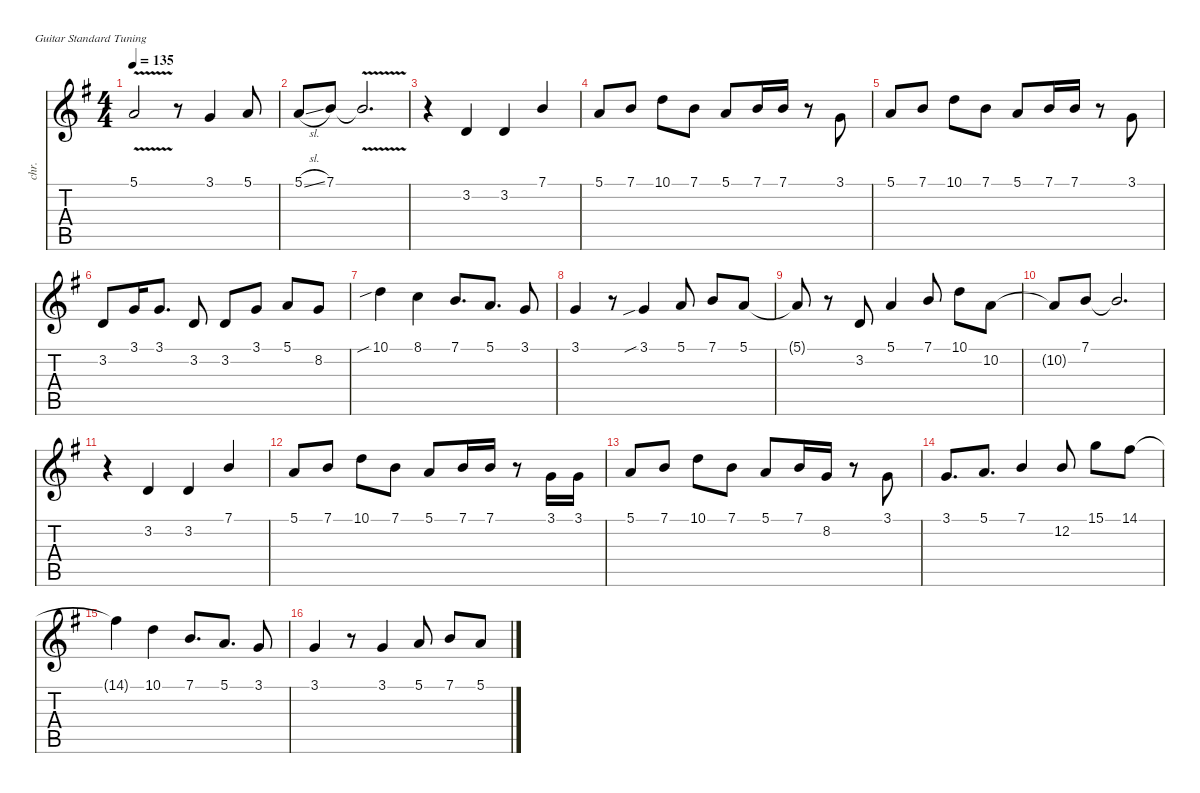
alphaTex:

\defaultSystemsLayout 4
\hideDynamics
\bracketExtendMode nobrackets
\track ("vocal" "chr.") {instrument choiraahs}
\staff {score tabs}
\tuning (E4 B3 G3 D3 A2 E2)
\ts (4 4)
\tempo 135
\clef g2
\ks eminor
5.1{v acc forcenatural}.2{dy mf beam Up} r.8{beam Down} 3.1{acc forcenatural}.4{beam Up} 5.1{acc forcenatural}.8{beam Up} |
5.1{sl acc forcenatural}.8{beam Up} 7.1{acc forcenatural}.8{beam Up} 7.1{v t acc forcenatural}.2{d beam Up} |
r.4{beam Down} 3.2{acc forcenatural}.4{beam Up} 3.2{acc forcenatural}.4{beam Up} 7.1{acc forcenatural}.4{beam Up} |
5.1{acc forcenatural}.8{beam Up} 7.1{acc forcenatural}.8{beam Up} 10.1{acc forcenatural}.8{beam Down} 7.1{acc forcenatural}.8{beam Down} 5.1{acc forcenatural}.8{beam Up} 7.1{acc forcenatural}.16{beam Up} 7.1{acc forcenatural}.16{beam Up} r.8{beam Down} 3.1{acc forcenatural}.8{beam Up} |
5.1{acc forcenatural}.8{beam Up} 7.1{acc forcenatural}.8{beam Up} 10.1{acc forcenatural}.8{beam Down} 7.1{acc forcenatural}.8{beam Down} 5.1{acc forcenatural}.8{beam Up} 7.1{acc forcenatural}.16{beam Up} 7.1{acc forcenatural}.16{beam Up} r.8{beam Down} 3.1{acc forcenatural}.8{beam Up} |
3.2{acc forcenatural}.8{beam Up} 3.1{acc forcenatural}.16{beam Up} 3.1{acc forcenatural}.8{d beam Up} 3.2{acc forcenatural}.8{beam Up} 3.2{acc forcenatural}.8{beam Up} 3.1{acc forcenatural}.8{beam Up} 5.1{acc forcenatural}.8{beam Up} 8.2{acc forcenatural}.8{beam Up} |
10.1{sib acc forcenatural}.4{beam Down} 8.1{acc forcenatural}.4{beam Down} 7.1{acc forcenatural}.8{d beam Up} 5.1{acc forcenatural}.8{d beam Up} 3.1{acc forcenatural}.8{beam Up} |
3.1{acc forcenatural}.4{beam Up} r.8{beam Down} 3.1{sib acc forcenatural}.4{beam Up} 5.1{acc forcenatural}.8{beam Up} 7.1{acc forcenatural}.8{beam Up} 5.1{acc forcenatural}.8{beam Up} |
5.1{t acc forcenatural}.8{beam Up} r.8{beam Down} 3.2{acc forcenatural}.8{beam Up} 5.1{acc forcenatural}.4{beam Up} 7.1{acc forcenatural}.8{beam Up} 10.1{acc forcenatural}.8{beam Down} 10.2{acc forcenatural}.8{beam Down} |
10.2{t acc forcenatural}.8{beam Up} 7.1{acc forcenatural}.8{beam Up} 7.1{t acc forcenatural}.2{d beam Up} |
r.4{beam Down} 3.2{acc forcenatural}.4{beam Up} 3.2{acc forcenatural}.4{beam Up} 7.1{acc forcenatural}.4{beam Up} |
5.1{acc forcenatural}.8{beam Up} 7.1{acc forcenatural}.8{beam Up} 10.1{acc forcenatural}.8{beam Down} 7.1{acc forcenatural}.8{beam Down} 5.1{acc forcenatural}.8{beam Up} 7.1{acc forcenatural}.16{beam Up} 7.1{acc forcenatural}.16{beam Up} r.8{beam Down} 3.1{acc forcenatural}.16{beam Up} 3.1{acc forcenatural}.16{beam Up} |
5.1{acc forcenatural}.8{beam Up} 7.1{acc forcenatural}.8{beam Up} 10.1{acc forcenatural}.8{beam Down} 7.1{acc forcenatural}.8{beam Down} 5.1{acc forcenatural}.8{beam Up} 7.1{acc forcenatural}.16{beam Up} 8.2{acc forcenatural}.16{beam Up} r.8{beam Down} 3.1{acc forcenatural}.8{beam Up} |
3.1{acc forcenatural}.8{d beam Up} 5.1{acc forcenatural}.8{d beam Up} 7.1{acc forcenatural}.4{beam Up} 12.2{acc forcenatural}.8{beam Up} 15.1{acc forcenatural}.8{beam Down} 14.1{acc #}.8{beam Down} |
14.1{t acc #}.4{beam Down} 10.1{acc forcenatural}.4{beam Down} 7.1{acc forcenatural}.8{d beam Up} 5.1{acc forcenatural}.8{d beam Up} 3.1{acc forcenatural}.8{beam Up} |
3.1{acc forcenatural}.4{beam Up} r.8{beam Down} 3.1{acc forcenatural}.4{beam Up} 5.1{acc forcenatural}.8{beam Up} 7.1{acc forcenatural}.8{beam Up} 5.1{acc forcenatural}.8{beam Up}
